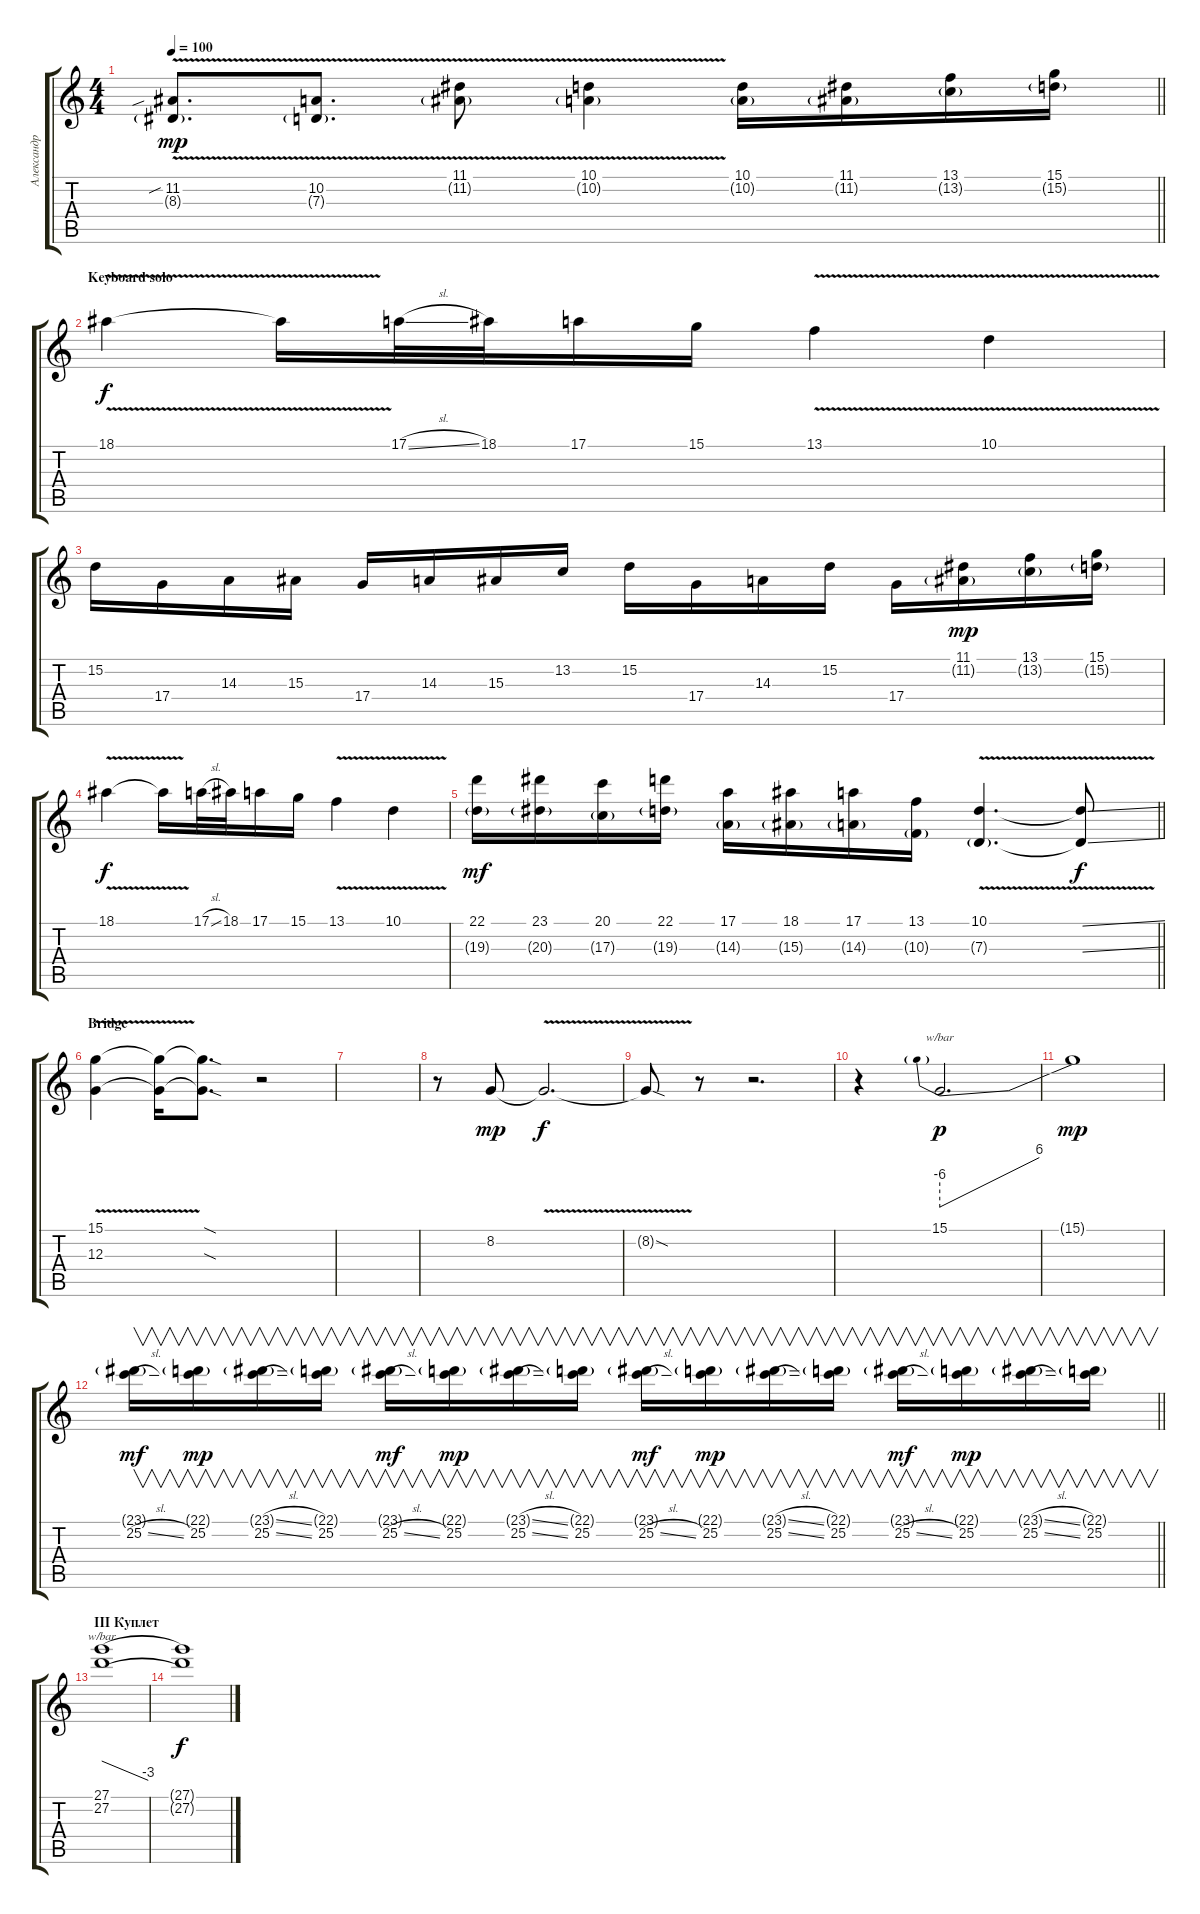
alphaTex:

\track ("Александр «Wish» Андрюхин" "Александр ") {instrument lead2sawtooth}
\staff {score tabs}
\tuning (E4 B3 G3 D3 A2 E2) {hide}
\ts (4 4)
\tempo 100
\clef g2
\barLineRight lightlight
\ks c
(11.2{v sib} 8.3{v g}).8{d dy mp instrument lead2sawtooth} (10.2{v} 7.3{v g}).8{d} (11.1{v} 11.2{v g}).8 (10.1{v} 10.2{v g}).4 (10.1 10.2{g}).16 (11.1 11.2{g}).16 (13.1 13.2{g}).16 (15.1 15.2{g}).16 |
\section ("" "Keyboard solo")
18.1{v}.4{dy f} 18.1{t}.16 17.1{sl}.32 18.1.32 17.1.16 15.1.16 13.1{v}.4 10.1{v}.4 |
15.2.16 17.4.16 14.3.16 15.3.16 17.4.16 14.3.16 15.3.16 13.2.16 15.2.16 17.4.16 14.3.16 15.2.16 17.4.16 (11.1 11.2{g}).16{dy mp} (13.1 13.2{g}).16 (15.1 15.2{g}).16 |
18.1{v}.4{dy f} 18.1{t}.16 17.1{sl}.32 18.1.32 17.1.16 15.1.16 13.1{v}.4 10.1{v}.4 |
\barLineRight lightlight
(22.1 19.3{g}).16{dy mf} (23.1 20.3{g}).16 (20.1 17.3{g}).16 (22.1 19.3{g}).16 (17.1 14.3{g}).16 (18.1 15.3{g}).16 (17.1 14.3{g}).16 (13.1 10.3{g}).16 (10.1{v} 7.3{v g}).4{d} (10.1{ss t} 7.3{ss t}).8{dy f} |
\section ("" "Bridge")
(15.1{v} 12.3{v}).4 (15.1{t} 12.3{t}).16 (15.1{sod t} 12.3{sod t}).8{d} r.2 |
|
r.8 8.2.8{dy mp} 8.2{v t}.2{d dy f} |
8.2{sod t}.8 r.8{volume 0} r.2{d} |
r.4{volume 10} 15.1.2{d tbe (predivedive default 0 -24 60 24) dy p} |
15.1{t}.1{dy mp} |
\barLineRight lightlight
(23.1{g} 25.2{sl}).16{v dy mf} (22.1{g} 25.2).16{v dy mp} (23.1{sl g} 25.2{sl}).16{v} (22.1{g} 25.2).16{v} (23.1{g} 25.2{sl}).16{v dy mf} (22.1{g} 25.2).16{v dy mp} (23.1{sl g} 25.2{sl}).16{v} (22.1{g} 25.2).16{v} (23.1{g} 25.2{sl}).16{v dy mf} (22.1{g} 25.2).16{v dy mp} (23.1{sl g} 25.2{sl}).16{v} (22.1{g} 25.2).16{v} (23.1{g} 25.2{sl}).16{v dy mf} (22.1{g} 25.2).16{v dy mp} (23.1{sl g} 25.2{sl}).16{v} (22.1{g} 25.2).16{v} |
\section ("" "III Куплет")
(27.1 27.2).1{tbe (dive default 0 0 60 -12) volume 0} |
(27.1{t} 27.2{t}).1{dy f}
